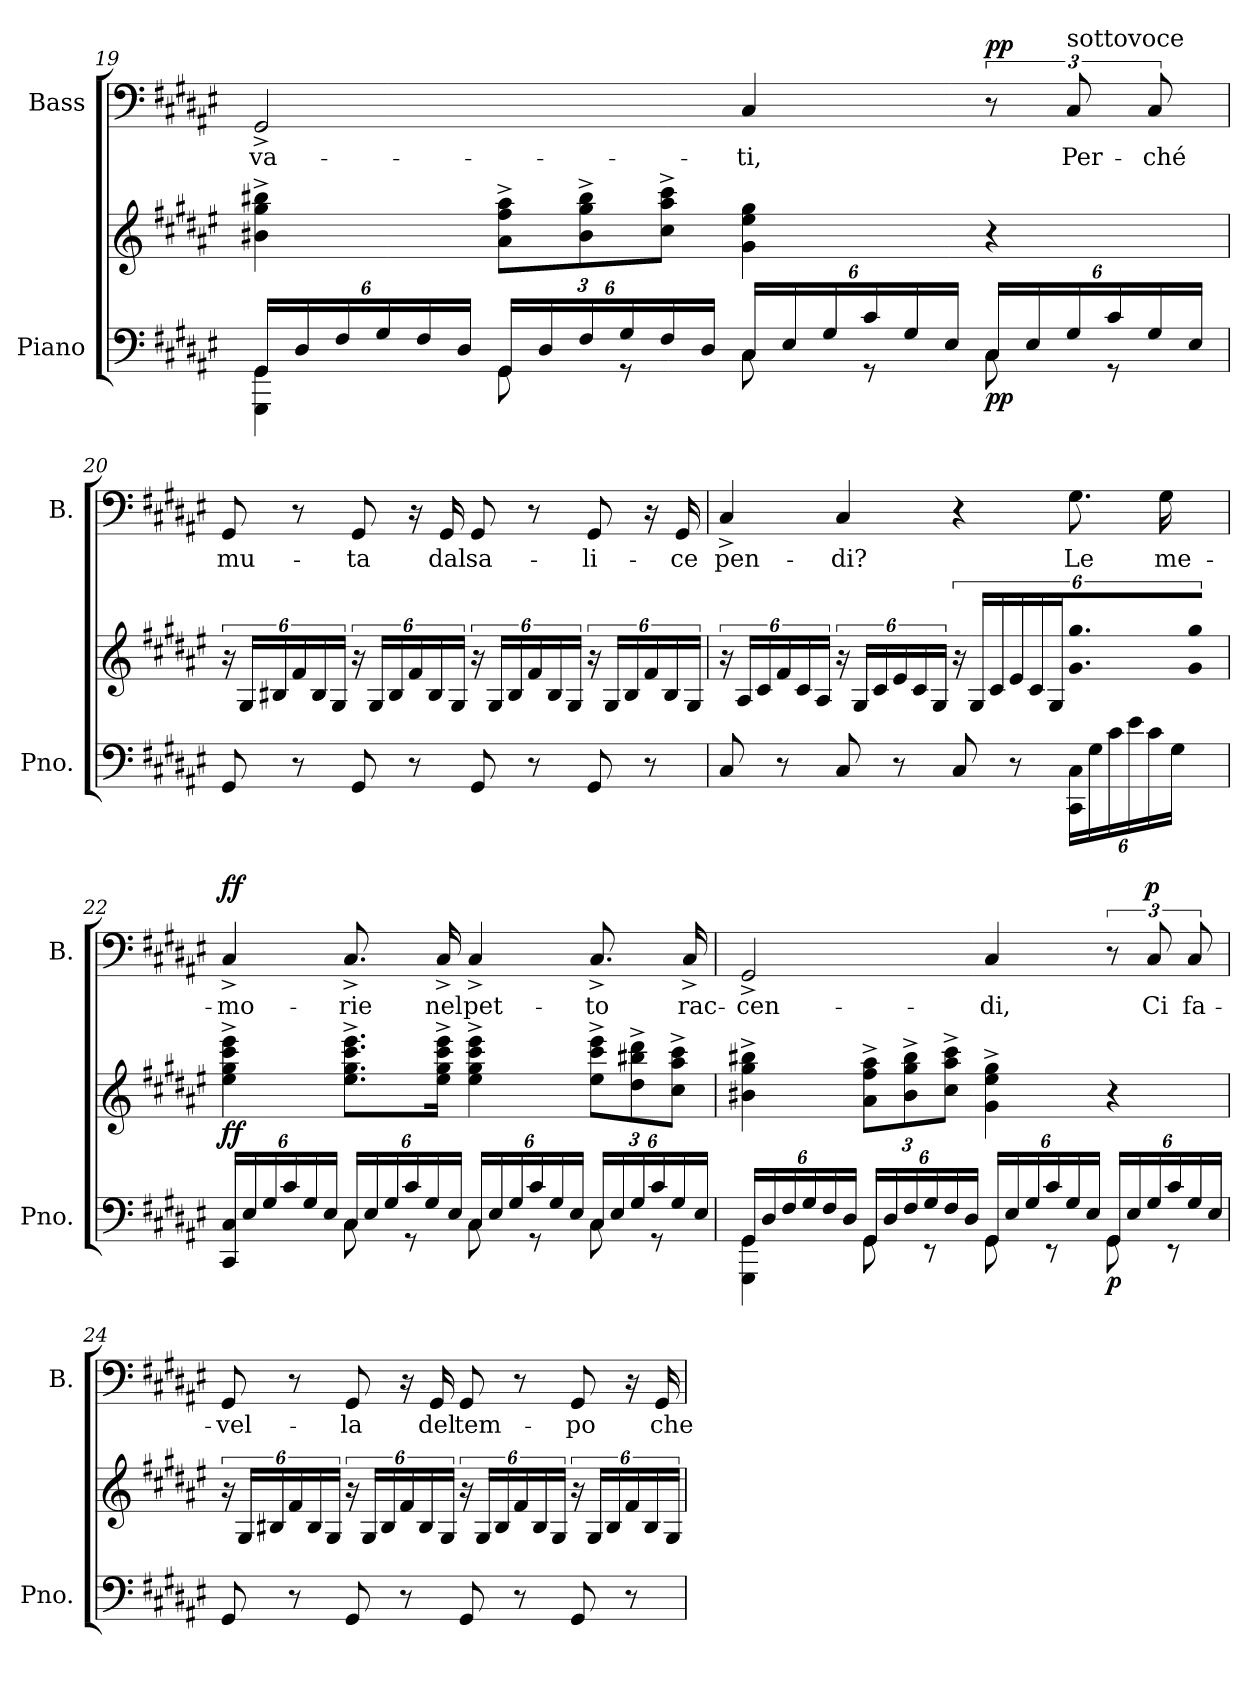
**kern	**kern	**dynam	**kern	**text	**dynam
*part2	*part2	*part2	*part1	*part1	*part1
*staff3	*staff2	*staff2/3	*staff1	*staff1	*staff1
*I"Piano	*	*	*I"Bass	*	*
*I'Pno.	*	*	*I'B.	*	*
!!LO:PB:g=z
*	*	*	*clefF4	*	*
*k[f#c#g#d#a#e#]	*k[f#c#g#d#a#e#]	*	*k[f#c#g#d#a#e#]	*	*
*Xbrackettup	*	*	*	*	*
=19	=19	=19	=19	=19	=19
*^	*	*	*	*	*
24GG#/LL	4GGG#\ 4GG#\	4b#X\^ 4gg#\^ 4bb#X\^	.	2GG#^/	va-	.
24D#/	.	.	.	.	.	.
24F#/	.	.	.	.	.	.
24G#/	.	.	.	.	.	.
24F#/	.	.	.	.	.	.
24D#/JJ	.	.	.	.	.	.
*	*	*Xbrackettup	*	*	*	*
24GG#/LL	8GG#\	12a#\^ 12ff#\^ 12aa#\^L	.	.	.	.
24D#/	.	.	.	.	.	.
24F#/	.	12b#\^ 12gg#\^ 12bb#\^	.	.	.	.
24G#/	8r	.	.	.	.	.
24F#/	.	12cc#\^ 12aa#\^ 12ccc#\^J	.	.	.	.
24D#/JJ	.	.	.	.	.	.
24C#/LL	8C#\	4g#\ 4ee#\ 4gg#\	.	4C#/	-ti,	.
24E#/	.	.	.	.	.	.
24G#/	.	.	.	.	.	.
24c#/	8r	.	.	.	.	.
24G#/	.	.	.	.	.	.
24E#/JJ	.	.	.	.	.	.
!	!	!	!LO:DY:b=2	!	!	!LO:DY:b
24C#/LL	8C#\	4r	pp	12r	.	pp
24E#/	.	.	.	.	.	.
!	!	!	!	!LO:TX:a:t=sottovoce	!	!
24G#/	.	.	.	12C#/	Per-	.
24c#/	8r	.	.	.	.	.
24G#/	.	.	.	12C#/	-ché	.
24E#/JJ	.	.	.	.	.	.
*v	*v	*	*	*	*	*
!!LO:LB:g=z
=20	=20	=20	=20	=20	=20
*	*brackettup	*	*	*	*
8GG#/	24r	.	8GG#/	mu-	.
.	24G#/LL	.	.	.	.
.	24B#X/	.	.	.	.
8r	24f#/	.	8r	.	.
.	24B#/	.	.	.	.
.	24G#/JJ	.	.	.	.
8GG#/	24r	.	8GG#/	-ta	.
.	24G#/LL	.	.	.	.
.	24B#/	.	.	.	.
8r	24f#/	.	16r	.	.
.	24B#/	.	.	.	.
.	.	.	16GG#/	dal	.
.	24G#/JJ	.	.	.	.
8GG#/	24r	.	8GG#/	sa-	.
.	24G#/LL	.	.	.	.
.	24B#/	.	.	.	.
8r	24f#/	.	8r	.	.
.	24B#/	.	.	.	.
.	24G#/JJ	.	.	.	.
8GG#/	24r	.	8GG#/	-li-	.
.	24G#/LL	.	.	.	.
.	24B#/	.	.	.	.
8r	24f#/	.	16r	.	.
.	24B#/	.	.	.	.
.	.	.	16GG#/	-ce	.
.	24G#/JJ	.	.	.	.
!!LO:LB:g=z
=21	=21	=21	=21	=21	=21
8C#/	24r	.	4C#^/	pen-	.
.	24A#/LL	.	.	.	.
.	24c#/	.	.	.	.
8r	24f#/	.	.	.	.
.	24c#/	.	.	.	.
.	24A#/JJ	.	.	.	.
8C#/	24r	.	4C#/	-di?	.
.	24G#/LL	.	.	.	.
.	24c#/	.	.	.	.
8r	24e#/	.	.	.	.
.	24c#/	.	.	.	.
.	24G#/JJ	.	.	.	.
8C#/	24r	.	4r	.	.
.	24G#/LL	.	.	.	.
.	24c#/	.	.	.	.
8r	24e#/	.	.	.	.
.	24c#/	.	.	.	.
.	24G#/J	.	.	.	.
24CC#\ 24C#\LL	8.g#/ 8.gg#/	.	8.G#\	Le	.
24G#\	.	.	.	.	.
24c#\	.	.	.	.	.
24e#\	.	.	.	.	.
24c#\	.	.	.	.	.
.	16g#/ 16gg#/Jk	.	16G#\	me-	.
24G#\JJ	.	.	.	.	.
!!LO:PB:g=z
=22	=22	=22	=22	=22	=22
*^	*	*	*	*	*
!	!	!	!LO:DY:b	!	!	!LO:DY:b
24CC#/ 24C#/LL	4ryy	4ee#\^ 4gg#\^ 4ccc#\^ 4eee#\^	ff	4C#^/	-mo-	ff
24E#/	.	.	.	.	.	.
24G#/	.	.	.	.	.	.
24c#/	.	.	.	.	.	.
24G#/	.	.	.	.	.	.
24E#/JJ	.	.	.	.	.	.
24C#/LL	8C#\	8.ee#\^ 8.gg#\^ 8.ccc#\^ 8.eee#\^L	.	8.C#^/	-rie	.
24E#/	.	.	.	.	.	.
24G#/	.	.	.	.	.	.
24c#/	8r	.	.	.	.	.
24G#/	.	.	.	.	.	.
.	.	16ee#\^ 16gg#\^ 16ccc#\^ 16eee#\^Jk	.	16C#^/	nel	.
24E#/JJ	.	.	.	.	.	.
24C#/LL	8C#\	4ee#\^ 4gg#\^ 4ccc#\^ 4eee#\^	.	4C#^/	pet-	.
24E#/	.	.	.	.	.	.
24G#/	.	.	.	.	.	.
24c#/	8r	.	.	.	.	.
24G#/	.	.	.	.	.	.
24E#/JJ	.	.	.	.	.	.
*	*	*Xbrackettup	*	*	*	*
24C#/LL	8C#\	12ee#\^ 12ccc#\^ 12eee#\^L	.	8.C#^/	-to	.
24E#/	.	.	.	.	.	.
24G#/	.	12dd#\^ 12bb#X\^ 12ddd#\^	.	.	.	.
24c#/	8r	.	.	.	.	.
24G#/	.	12cc#\^ 12aa#\^ 12ccc#\^J	.	.	.	.
.	.	.	.	16C#^/	rac-	.
24E#/JJ	.	.	.	.	.	.
!!LO:LB:g=z
=23	=23	=23	=23	=23	=23	=23
24GG#/LL	4GGG#\ 4GG#\	4b#X\^ 4gg#\^ 4bb#X\^	.	2GG#^/	-cen-	.
24D#/	.	.	.	.	.	.
24F#/	.	.	.	.	.	.
24G#/	.	.	.	.	.	.
24F#/	.	.	.	.	.	.
24D#/JJ	.	.	.	.	.	.
24GG#/LL	8GG#\	12a#\^ 12ff#\^ 12aa#\^L	.	.	.	.
24D#/	.	.	.	.	.	.
24F#/	.	12b#\^ 12gg#\^ 12bb#\^	.	.	.	.
24G#/	8r	.	.	.	.	.
24F#/	.	12cc#\^ 12aa#\^ 12ccc#\^J	.	.	.	.
24D#/JJ	.	.	.	.	.	.
24GG#/LL	8GG#\	4g#\^ 4ee#\^ 4gg#\^	.	4C#/	-di,	.
24E#/	.	.	.	.	.	.
24G#/	.	.	.	.	.	.
24c#/	8r	.	.	.	.	.
24G#/	.	.	.	.	.	.
24E#/JJ	.	.	.	.	.	.
!	!	!	!LO:DY:b=2	!	!	!
24GG#/LL	8GG#\	4r	p	12r	.	.
24E#/	.	.	.	.	.	.
!	!	!	!	!	!	!LO:DY:b
24G#/	.	.	.	12C#/	Ci	p
24c#/	8r	.	.	.	.	.
24G#/	.	.	.	12C#/	fa-	.
24E#/JJ	.	.	.	.	.	.
*v	*v	*	*	*	*	*
!!LO:LB:g=z
=24	=24	=24	=24	=24	=24
*	*brackettup	*	*	*	*
8GG#/	24r	.	8GG#/	-vel-	.
.	24G#/LL	.	.	.	.
.	24B#X/	.	.	.	.
8r	24f#/	.	8r	.	.
.	24B#/	.	.	.	.
.	24G#/JJ	.	.	.	.
8GG#/	24r	.	8GG#/	-la	.
.	24G#/LL	.	.	.	.
.	24B#/	.	.	.	.
8r	24f#/	.	16r	.	.
.	24B#/	.	.	.	.
.	.	.	16GG#/	del	.
.	24G#/JJ	.	.	.	.
8GG#/	24r	.	8GG#/	tem-	.
.	24G#/LL	.	.	.	.
.	24B#/	.	.	.	.
8r	24f#/	.	8r	.	.
.	24B#/	.	.	.	.
.	24G#/JJ	.	.	.	.
8GG#/	24r	.	8GG#/	-po	.
.	24G#/LL	.	.	.	.
.	24B#/	.	.	.	.
8r	24f#/	.	16r	.	.
.	24B#/	.	.	.	.
.	.	.	16GG#/	che	.
.	24G#/JJ	.	.	.	.
=	=	=	=	=	=
*-	*-	*-	*-	*-	*-
